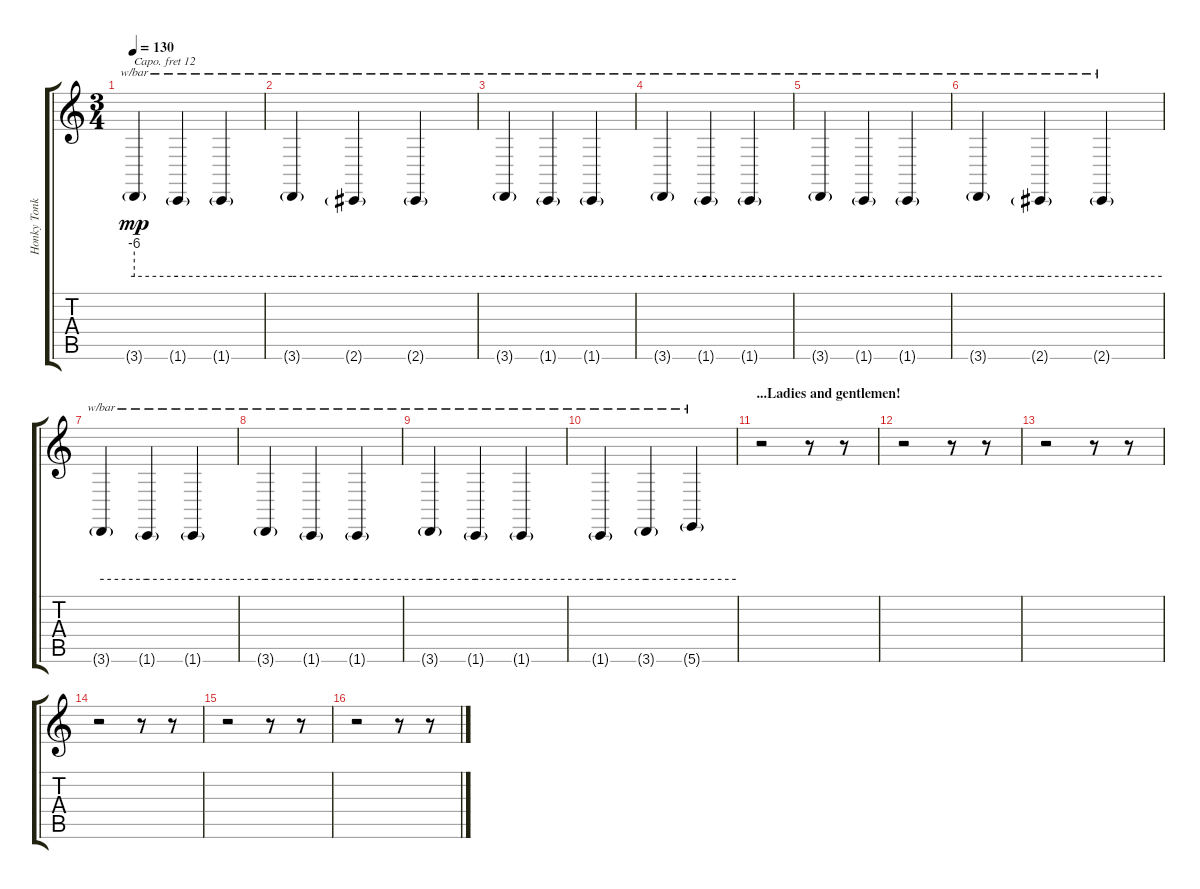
\track ("Honky Tonk" "Honky Tonk") {instrument honkytonkpiano}
\staff {score tabs}
\capo 12
\tuning (Eb4 B3 Gb3 B2 Gb2 B1) {hide}
\ts (3 4)
\tempo 130
\clef g2
\ks c
3.6{g}.4{tbe (hold default 0 -24 60 -24) dy mp} 1.6{g}.4{tbe (hold default 0 -24 60 -24)} 1.6{g}.4{tbe (hold default 0 -24 60 -24)} |
3.6{g}.4{tbe (hold default 0 -24 60 -24)} 2.6{g}.4{tbe (hold default 0 -24 60 -24)} 2.6{g}.4{tbe (hold default 0 -24 60 -24)} |
3.6{g}.4{tbe (hold default 0 -24 60 -24)} 1.6{g}.4{tbe (hold default 0 -24 60 -24)} 1.6{g}.4{tbe (hold default 0 -24 60 -24)} |
3.6{g}.4{tbe (hold default 0 -24 60 -24)} 1.6{g}.4{tbe (hold default 0 -24 60 -24)} 1.6{g}.4{tbe (hold default 0 -24 60 -24)} |
3.6{g}.4{tbe (hold default 0 -24 60 -24)} 1.6{g}.4{tbe (hold default 0 -24 60 -24)} 1.6{g}.4{tbe (hold default 0 -24 60 -24)} |
3.6{g}.4{tbe (hold default 0 -24 60 -24)} 2.6{g}.4{tbe (hold default 0 -24 60 -24)} 2.6{g}.4{tbe (hold default 0 -24 60 -24)} |
3.6{g}.4{tbe (hold default 0 -24 60 -24)} 1.6{g}.4{tbe (hold default 0 -24 60 -24)} 1.6{g}.4{tbe (hold default 0 -24 60 -24)} |
3.6{g}.4{tbe (hold default 0 -24 60 -24)} 1.6{g}.4{tbe (hold default 0 -24 60 -24)} 1.6{g}.4{tbe (hold default 0 -24 60 -24)} |
3.6{g}.4{tbe (hold default 0 -24 60 -24)} 1.6{g}.4{tbe (hold default 0 -24 60 -24)} 1.6{g}.4{tbe (hold default 0 -24 60 -24)} |
1.6{g}.4{tbe (hold default 0 -24 60 -24)} 3.6{g}.4{tbe (hold default 0 -24 60 -24)} 5.6{g}.4{tbe (hold default 0 -24 60 -24)} |
\section ("" "...Ladies and gentlemen!")
r.2 r.8 r.8 |
r.2 r.8 r.8 |
r.2 r.8 r.8 |
r.2 r.8 r.8 |
r.2 r.8 r.8 |
r.2 r.8 r.8
